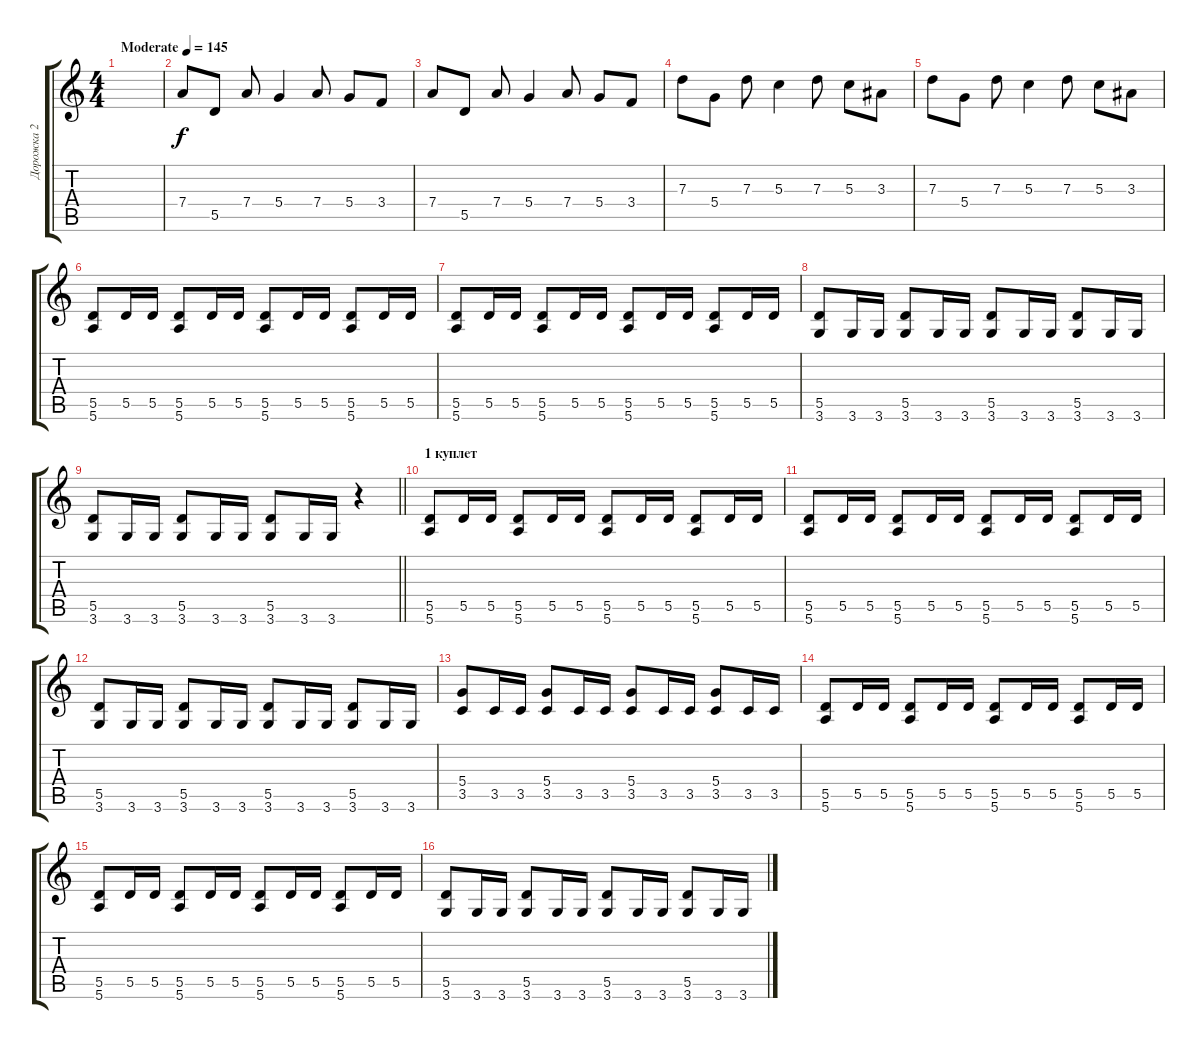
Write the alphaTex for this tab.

\track ("Дорожка 2" "Дорожка 2") {instrument distortionguitar}
\staff {score tabs}
\tuning (E4 B3 G3 D3 A2 E2) {hide}
\ts (4 4)
\tempo (145 "Moderate")
\clef g2
\ks c
|
7.4.8 5.5.8 7.4.8 5.4.4 7.4.8 5.4.8 3.4.8 |
7.4.8 5.5.8 7.4.8 5.4.4 7.4.8 5.4.8 3.4.8 |
7.3.8 5.4.8 7.3.8 5.3.4 7.3.8 5.3.8 3.3.8 |
7.3.8 5.4.8 7.3.8 5.3.4 7.3.8 5.3.8 3.3.8 |
(5.5 5.6).8 5.5.16 5.5.16 (5.5 5.6).8 5.5.16 5.5.16 (5.5 5.6).8 5.5.16 5.5.16 (5.5 5.6).8 5.5.16 5.5.16 |
(5.5 5.6).8 5.5.16 5.5.16 (5.5 5.6).8 5.5.16 5.5.16 (5.5 5.6).8 5.5.16 5.5.16 (5.5 5.6).8 5.5.16 5.5.16 |
(5.5 3.6).8 3.6.16 3.6.16 (5.5 3.6).8 3.6.16 3.6.16 (5.5 3.6).8 3.6.16 3.6.16 (5.5 3.6).8 3.6.16 3.6.16 |
\barLineRight lightlight
(5.5 3.6).8 3.6.16 3.6.16 (5.5 3.6).8 3.6.16 3.6.16 (5.5 3.6).8 3.6.16 3.6.16 r.4 |
\section ("" "1 куплет")
(5.5 5.6).8 5.5.16 5.5.16 (5.5 5.6).8 5.5.16 5.5.16 (5.5 5.6).8 5.5.16 5.5.16 (5.5 5.6).8 5.5.16 5.5.16 |
(5.5 5.6).8 5.5.16 5.5.16 (5.5 5.6).8 5.5.16 5.5.16 (5.5 5.6).8 5.5.16 5.5.16 (5.5 5.6).8 5.5.16 5.5.16 |
(5.5 3.6).8 3.6.16 3.6.16 (5.5 3.6).8 3.6.16 3.6.16 (5.5 3.6).8 3.6.16 3.6.16 (5.5 3.6).8 3.6.16 3.6.16 |
(5.4 3.5).8 3.5.16 3.5.16 (5.4 3.5).8 3.5.16 3.5.16 (5.4 3.5).8 3.5.16 3.5.16 (5.4 3.5).8 3.5.16 3.5.16 |
(5.5 5.6).8 5.5.16 5.5.16 (5.5 5.6).8 5.5.16 5.5.16 (5.5 5.6).8 5.5.16 5.5.16 (5.5 5.6).8 5.5.16 5.5.16 |
(5.5 5.6).8 5.5.16 5.5.16 (5.5 5.6).8 5.5.16 5.5.16 (5.5 5.6).8 5.5.16 5.5.16 (5.5 5.6).8 5.5.16 5.5.16 |
(5.5 3.6).8 3.6.16 3.6.16 (5.5 3.6).8 3.6.16 3.6.16 (5.5 3.6).8 3.6.16 3.6.16 (5.5 3.6).8 3.6.16 3.6.16
